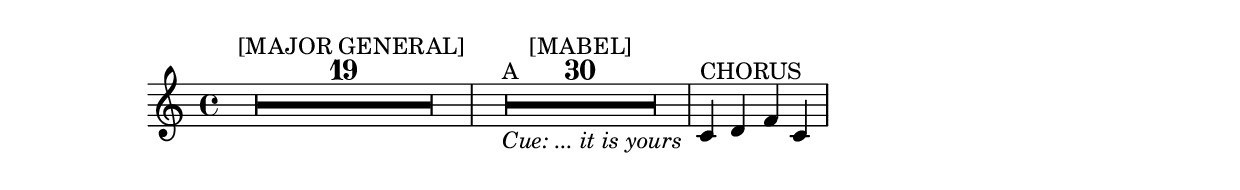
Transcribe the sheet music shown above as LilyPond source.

%% Do not edit this file; it is auto-generated from input/new
%% This file is in the public domain.
\version "2.11.58"

\header {
  lsrtags = "rhythms, text"
  texidoc = "Markups attached to a multi-measure rest will be
centered above or below it.  Long markups attached to multi-measure
rests do not cause the measure to expand.  To expand a multi-measure
rest to fit the markup, use a spacer rest with an attached markup
before the multi-measure rest.

Note that the spacer rest causes a bar line to be inserted.  Text attached
to a spacer rest in this way is left-aligned to the position where
the note would be placed in the measure, but if the measure length is
determined by the length of the text, the text will appear to be
centered."
  doctitle = "Multi-measure rest markup"
} % begin verbatim

\relative c' {
  \compressFullBarRests
  \textLengthOn
  s1*0^\markup { [MAJOR GENERAL] }
  R1*19
  s1*0_\markup { \italic { Cue: ... it is yours } }
  s1*0^\markup { A }
  R1*30^\markup { [MABEL] }
  \textLengthOff
  c4^\markup { CHORUS } d f c
}
